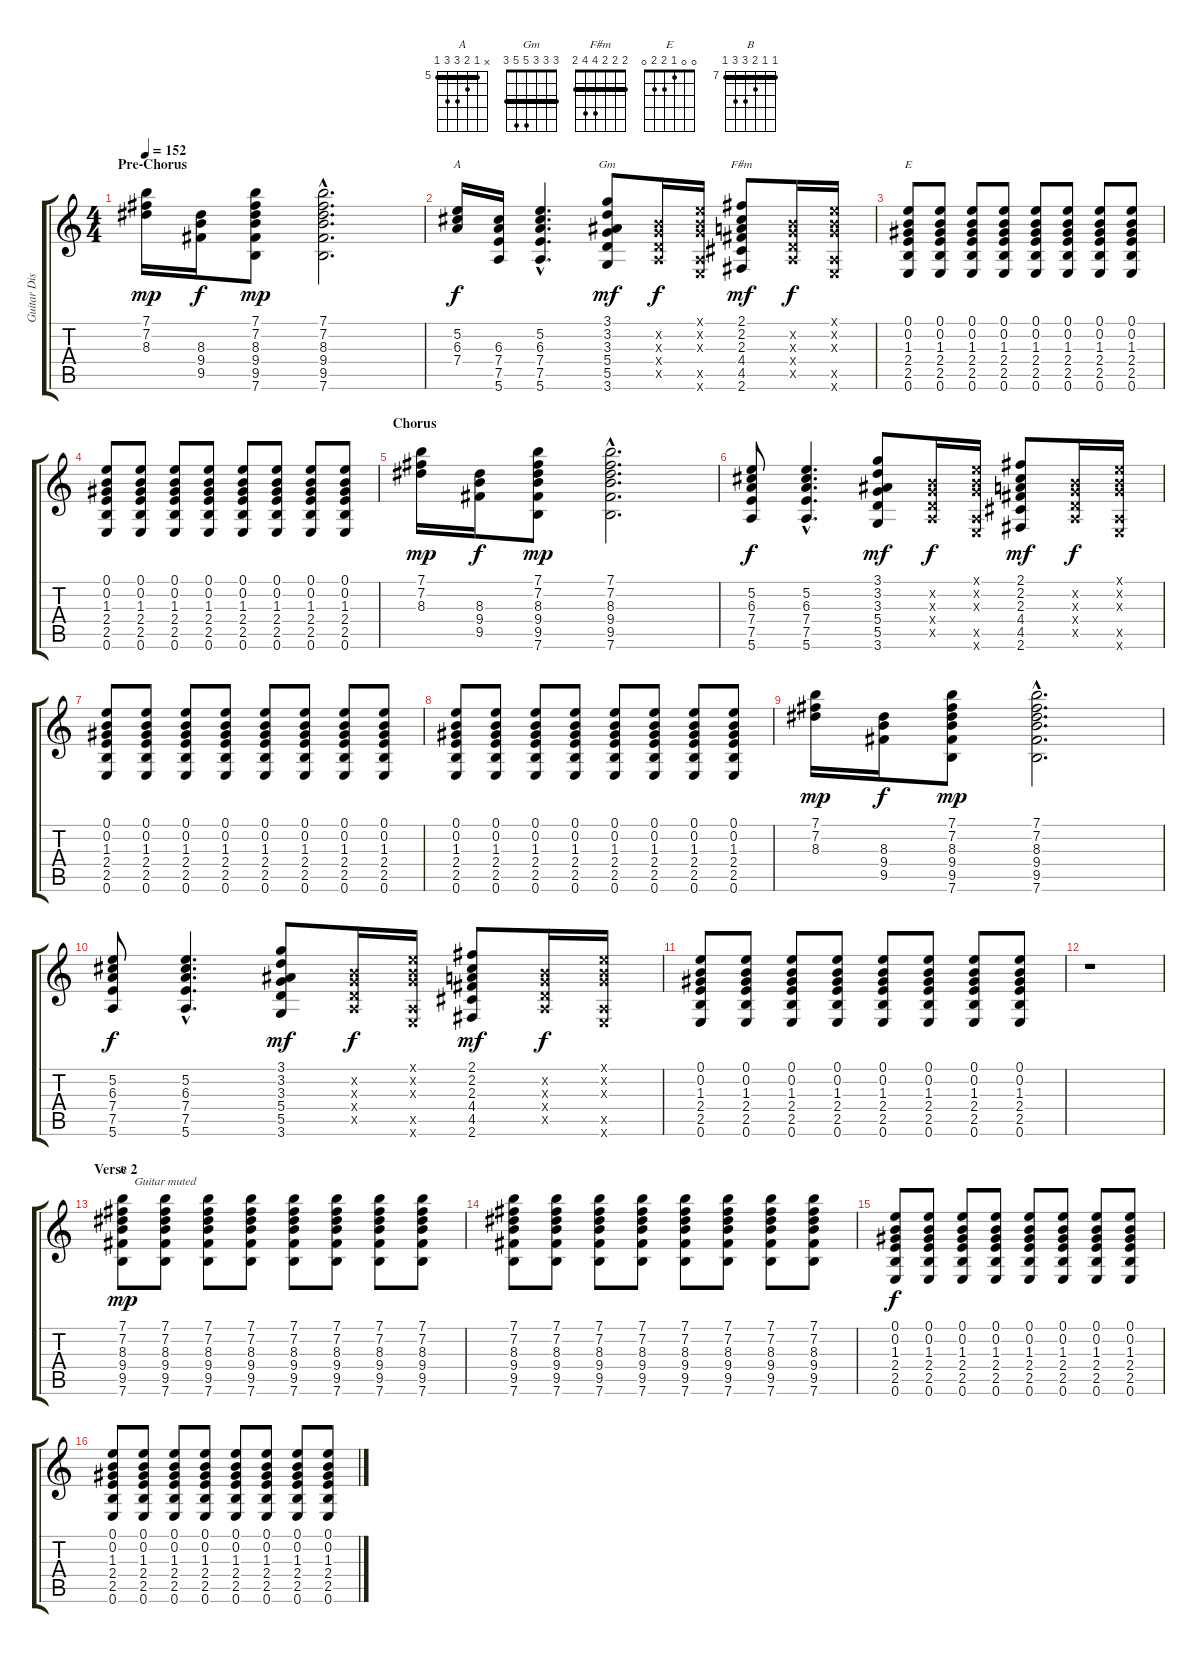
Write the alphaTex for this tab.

\track ("Guitar Disto" "Guitar Dis") {instrument overdrivenguitar}
\staff {score tabs}
\tuning (E4 B3 G3 D3 A2 E2) {hide}
\chord ("A" x 5 6 7 7 5) {firstfret 5 barre 5}
\chord ("Gm" 3 3 3 5 5 3) {barre 3}
\chord ("F#m" 2 2 2 4 4 2) {barre 2}
\chord ("E" 0 0 1 2 2 0)
\chord ("B" 7 7 8 9 9 7) {firstfret 7 barre 7}
\ts (4 4)
\section ("" "Pre-Chorus")
\tempo 152
\clef g2
\ks c
(7.1 7.2 8.3).16{dy mp} (8.3 9.4 9.5).16{dy f} (7.1 7.2 8.3 9.4 9.5 7.6).8{dy mp} (7.1{hac} 7.2{hac} 8.3{hac} 9.4{hac} 9.5{hac} 7.6{hac}).2{d} |
(5.2 6.3 7.4).16{ch "A" dy f} (6.3 7.4 7.5 5.6).16 (5.2{hac} 6.3{hac} 7.4{hac} 7.5{hac} 5.6{hac}).4{d} (3.1 3.2 3.3 5.4 5.5 3.6).8{ch "Gm" dy mf} (0.2{x} 0.3{x} 0.4{x} 0.5{x}).16{dy f} (0.1{x} 0.2{x} 0.3{x} 0.5{x} 0.6{x}).16 (2.1 2.2 2.3 4.4 4.5 2.6).8{ch "F#m" dy mf} (0.2{x} 0.3{x} 0.4{x} 0.5{x}).16{dy f} (0.1{x} 0.2{x} 0.3{x} 0.5{x} 0.6{x}).16 |
(0.1 0.2 1.3 2.4 2.5 0.6).8{ch "E"} (0.1 0.2 1.3 2.4 2.5 0.6).8 (0.1 0.2 1.3 2.4 2.5 0.6).8 (0.1 0.2 1.3 2.4 2.5 0.6).8 (0.1 0.2 1.3 2.4 2.5 0.6).8 (0.1 0.2 1.3 2.4 2.5 0.6).8 (0.1 0.2 1.3 2.4 2.5 0.6).8 (0.1 0.2 1.3 2.4 2.5 0.6).8 |
(0.1 0.2 1.3 2.4 2.5 0.6).8 (0.1 0.2 1.3 2.4 2.5 0.6).8 (0.1 0.2 1.3 2.4 2.5 0.6).8 (0.1 0.2 1.3 2.4 2.5 0.6).8 (0.1 0.2 1.3 2.4 2.5 0.6).8 (0.1 0.2 1.3 2.4 2.5 0.6).8 (0.1 0.2 1.3 2.4 2.5 0.6).8 (0.1 0.2 1.3 2.4 2.5 0.6).8 |
\section ("" "Chorus")
(7.1 7.2 8.3).16{dy mp} (8.3 9.4 9.5).16{dy f} (7.1 7.2 8.3 9.4 9.5 7.6).8{dy mp} (7.1{hac} 7.2{hac} 8.3{hac} 9.4{hac} 9.5{hac} 7.6{hac}).2{d} |
(5.2 6.3 7.4 7.5 5.6).8{dy f} (5.2{hac} 6.3{hac} 7.4{hac} 7.5{hac} 5.6{hac}).4{d} (3.1 3.2 3.3 5.4 5.5 3.6).8{dy mf} (0.2{x} 0.3{x} 0.4{x} 0.5{x}).16{dy f} (0.1{x} 0.2{x} 0.3{x} 0.5{x} 0.6{x}).16 (2.1 2.2 2.3 4.4 4.5 2.6).8{dy mf} (0.2{x} 0.3{x} 0.4{x} 0.5{x}).16{dy f} (0.1{x} 0.2{x} 0.3{x} 0.5{x} 0.6{x}).16 |
(0.1 0.2 1.3 2.4 2.5 0.6).8 (0.1 0.2 1.3 2.4 2.5 0.6).8 (0.1 0.2 1.3 2.4 2.5 0.6).8 (0.1 0.2 1.3 2.4 2.5 0.6).8 (0.1 0.2 1.3 2.4 2.5 0.6).8 (0.1 0.2 1.3 2.4 2.5 0.6).8 (0.1 0.2 1.3 2.4 2.5 0.6).8 (0.1 0.2 1.3 2.4 2.5 0.6).8 |
(0.1 0.2 1.3 2.4 2.5 0.6).8 (0.1 0.2 1.3 2.4 2.5 0.6).8 (0.1 0.2 1.3 2.4 2.5 0.6).8 (0.1 0.2 1.3 2.4 2.5 0.6).8 (0.1 0.2 1.3 2.4 2.5 0.6).8 (0.1 0.2 1.3 2.4 2.5 0.6).8 (0.1 0.2 1.3 2.4 2.5 0.6).8 (0.1 0.2 1.3 2.4 2.5 0.6).8 |
(7.1 7.2 8.3).16{dy mp} (8.3 9.4 9.5).16{dy f} (7.1 7.2 8.3 9.4 9.5 7.6).8{dy mp} (7.1{hac} 7.2{hac} 8.3{hac} 9.4{hac} 9.5{hac} 7.6{hac}).2{d} |
(5.2 6.3 7.4 7.5 5.6).8{dy f} (5.2{hac} 6.3{hac} 7.4{hac} 7.5{hac} 5.6{hac}).4{d} (3.1 3.2 3.3 5.4 5.5 3.6).8{dy mf} (0.2{x} 0.3{x} 0.4{x} 0.5{x}).16{dy f} (0.1{x} 0.2{x} 0.3{x} 0.5{x} 0.6{x}).16 (2.1 2.2 2.3 4.4 4.5 2.6).8{dy mf} (0.2{x} 0.3{x} 0.4{x} 0.5{x}).16{dy f} (0.1{x} 0.2{x} 0.3{x} 0.5{x} 0.6{x}).16 |
(0.1 0.2 1.3 2.4 2.5 0.6).8 (0.1 0.2 1.3 2.4 2.5 0.6).8 (0.1 0.2 1.3 2.4 2.5 0.6).8 (0.1 0.2 1.3 2.4 2.5 0.6).8 (0.1 0.2 1.3 2.4 2.5 0.6).8 (0.1 0.2 1.3 2.4 2.5 0.6).8 (0.1 0.2 1.3 2.4 2.5 0.6).8 (0.1 0.2 1.3 2.4 2.5 0.6).8 |
r.1 |
\section ("" "Verse 2")
(7.1 7.2 8.3 9.4 9.5 7.6).8{ch "B" txt "    Guitar muted " dy mp instrument electricguitarmuted} (7.1 7.2 8.3 9.4 9.5 7.6).8 (7.1 7.2 8.3 9.4 9.5 7.6).8 (7.1 7.2 8.3 9.4 9.5 7.6).8 (7.1 7.2 8.3 9.4 9.5 7.6).8 (7.1 7.2 8.3 9.4 9.5 7.6).8 (7.1 7.2 8.3 9.4 9.5 7.6).8 (7.1 7.2 8.3 9.4 9.5 7.6).8 |
(7.1 7.2 8.3 9.4 9.5 7.6).8 (7.1 7.2 8.3 9.4 9.5 7.6).8 (7.1 7.2 8.3 9.4 9.5 7.6).8 (7.1 7.2 8.3 9.4 9.5 7.6).8 (7.1 7.2 8.3 9.4 9.5 7.6).8 (7.1 7.2 8.3 9.4 9.5 7.6).8 (7.1 7.2 8.3 9.4 9.5 7.6).8 (7.1 7.2 8.3 9.4 9.5 7.6).8 |
(0.1 0.2 1.3 2.4 2.5 0.6).8{dy f} (0.1 0.2 1.3 2.4 2.5 0.6).8 (0.1 0.2 1.3 2.4 2.5 0.6).8 (0.1 0.2 1.3 2.4 2.5 0.6).8 (0.1 0.2 1.3 2.4 2.5 0.6).8 (0.1 0.2 1.3 2.4 2.5 0.6).8 (0.1 0.2 1.3 2.4 2.5 0.6).8 (0.1 0.2 1.3 2.4 2.5 0.6).8 |
(0.1 0.2 1.3 2.4 2.5 0.6).8 (0.1 0.2 1.3 2.4 2.5 0.6).8 (0.1 0.2 1.3 2.4 2.5 0.6).8 (0.1 0.2 1.3 2.4 2.5 0.6).8 (0.1 0.2 1.3 2.4 2.5 0.6).8 (0.1 0.2 1.3 2.4 2.5 0.6).8 (0.1 0.2 1.3 2.4 2.5 0.6).8 (0.1 0.2 1.3 2.4 2.5 0.6).8
